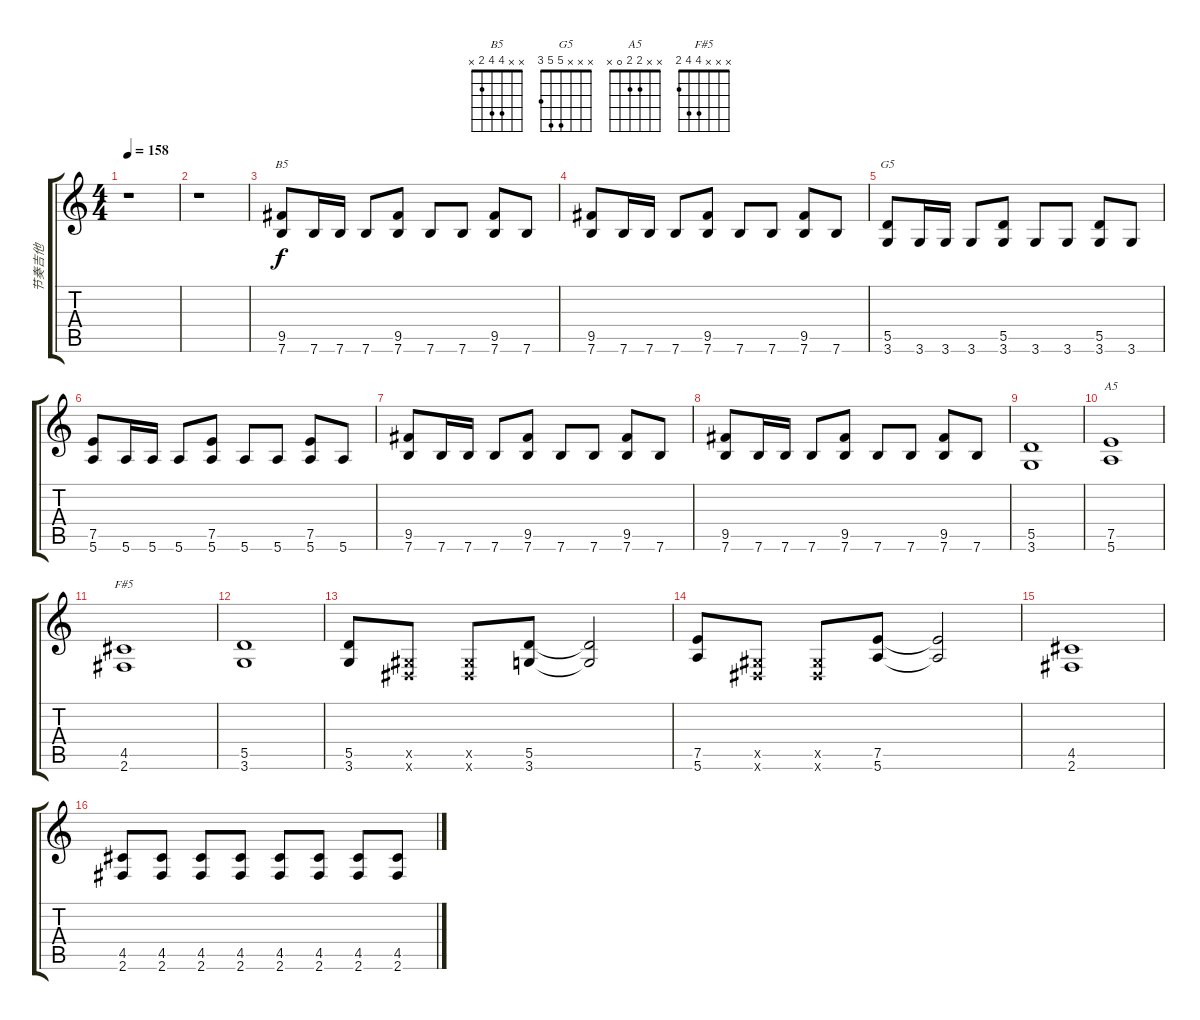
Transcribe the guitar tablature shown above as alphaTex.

\track ("节奏吉他" "节奏吉他") {instrument distortionguitar}
\staff {score tabs}
\tuning (E4 B3 G3 D3 A2 E2) {hide}
\chord ("B5" x x 4 4 2 x)
\chord ("G5" x x x 5 5 3)
\chord ("A5" x x 2 2 0 x)
\chord ("F#5" x x x 4 4 2)
\ts (4 4)
\tempo 158
\clef g2
\ks c
r.1{dy f} |
r.1 |
(9.5 7.6).8{ch "B5"} 7.6.16 7.6.16 7.6.8 (9.5 7.6).8 7.6.8 7.6.8 (9.5 7.6).8 7.6.8 |
(9.5 7.6).8 7.6.16 7.6.16 7.6.8 (9.5 7.6).8 7.6.8 7.6.8 (9.5 7.6).8 7.6.8 |
(5.5 3.6).8{ch "G5"} 3.6.16 3.6.16 3.6.8 (5.5 3.6).8 3.6.8 3.6.8 (5.5 3.6).8 3.6.8 |
(7.5 5.6).8 5.6.16 5.6.16 5.6.8 (7.5 5.6).8 5.6.8 5.6.8 (7.5 5.6).8 5.6.8 |
(9.5 7.6).8 7.6.16 7.6.16 7.6.8 (9.5 7.6).8 7.6.8 7.6.8 (9.5 7.6).8 7.6.8 |
(9.5 7.6).8 7.6.16 7.6.16 7.6.8 (9.5 7.6).8 7.6.8 7.6.8 (9.5 7.6).8 7.6.8 |
(5.5 3.6).1 |
(7.5 5.6).1{ch "A5"} |
(4.5 2.6).1{ch "F#5"} |
(5.5 3.6).1 |
(5.5 3.6).8 (-1.5{x} -1.6{x}).8 (-1.5{x} -1.6{x}).8 (5.5 3.6).8 (5.5{t} 3.6{t}).2 |
(7.5 5.6).8 (-1.5{x} -1.6{x}).8 (-1.5{x} -1.6{x}).8 (7.5 5.6).8 (7.5{t} 5.6{t}).2 |
(4.5 2.6).1 |
(4.5 2.6).8 (4.5 2.6).8 (4.5 2.6).8 (4.5 2.6).8 (4.5 2.6).8 (4.5 2.6).8 (4.5 2.6).8 (4.5 2.6).8
